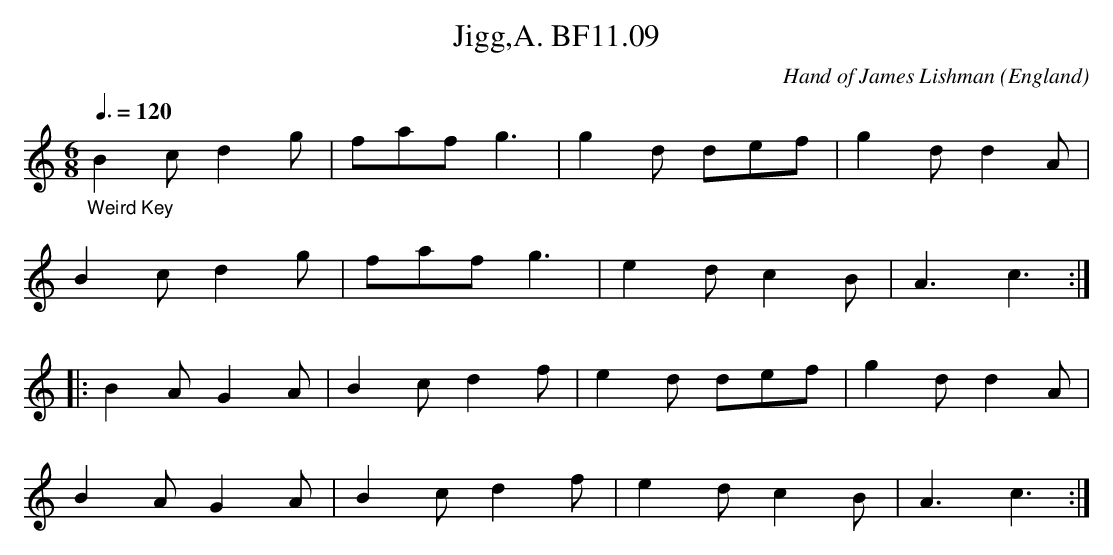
X:1
T:Jigg,A. BF11.09
C:Hand of James Lishman
L:1/8
M:6/8
O:England
Q:3/8=120
K:C Major
"_Weird Key"B2cd2g|faf g3|g2d def|g2dd2A|!
B2cd2g|fafg3|e2dc2B|A3c3:|!
|:B2AG2A|B2cd2f|e2d def|g2dd2A|!
B2AG2A|B2cd2f|e2dc2B|A3c3:|
